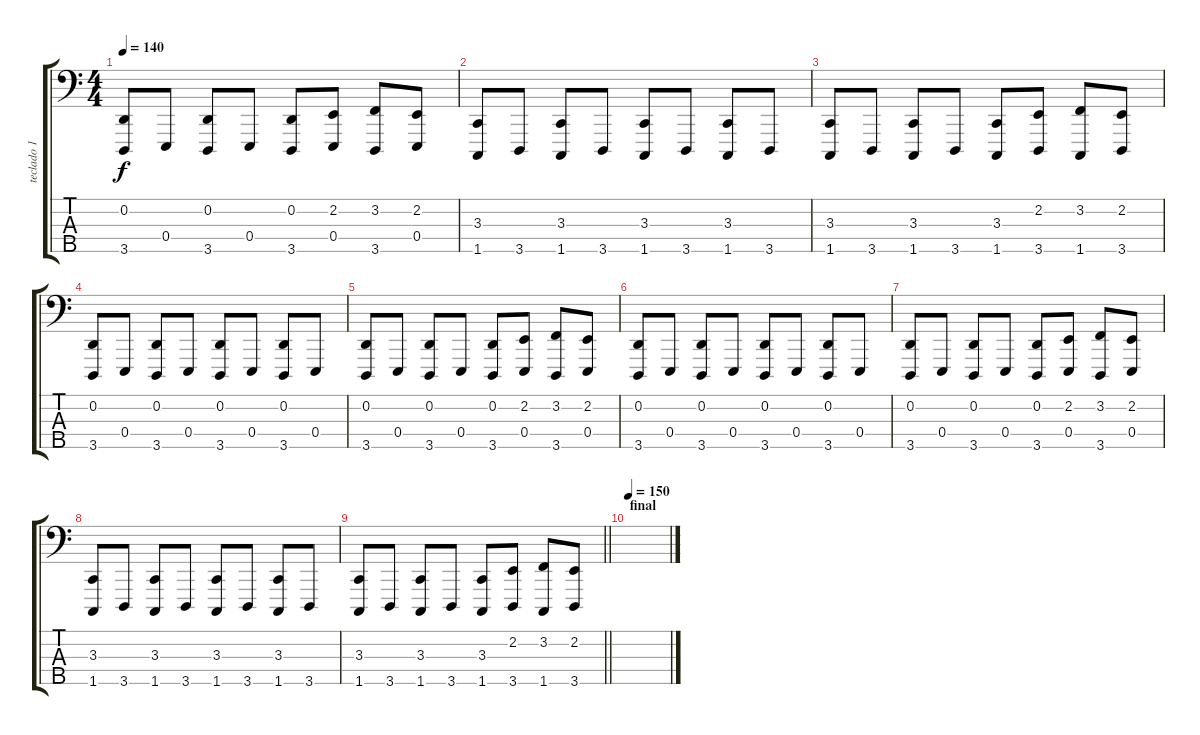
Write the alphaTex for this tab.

\track ("teclado 1" "teclado 1") {instrument lead2sawtooth}
\staff {score tabs}
\tuning (G2 D2 A1 E1 B0) {hide}
\ts (4 4)
\tempo 140
\clef f4
\ks c
(0.2 3.5).8{dy f} 0.4.8 (0.2 3.5).8 0.4.8 (0.2 3.5).8 (2.2 0.4).8 (3.2 3.5).8 (2.2 0.4).8 |
(3.3 1.5).8 3.5.8 (3.3 1.5).8 3.5.8 (3.3 1.5).8 3.5.8 (3.3 1.5).8 3.5.8 |
(3.3 1.5).8 3.5.8 (3.3 1.5).8 3.5.8 (3.3 1.5).8 (2.2 3.5).8 (3.2 1.5).8 (2.2 3.5).8 |
(0.2 3.5).8 0.4.8 (0.2 3.5).8 0.4.8 (0.2 3.5).8 0.4.8 (0.2 3.5).8 0.4.8 |
(0.2 3.5).8 0.4.8 (0.2 3.5).8 0.4.8 (0.2 3.5).8 (2.2 0.4).8 (3.2 3.5).8 (2.2 0.4).8 |
(0.2 3.5).8 0.4.8 (0.2 3.5).8 0.4.8 (0.2 3.5).8 0.4.8 (0.2 3.5).8 0.4.8 |
(0.2 3.5).8 0.4.8 (0.2 3.5).8 0.4.8 (0.2 3.5).8 (2.2 0.4).8 (3.2 3.5).8 (2.2 0.4).8 |
(3.3 1.5).8 3.5.8 (3.3 1.5).8 3.5.8 (3.3 1.5).8 3.5.8 (3.3 1.5).8 3.5.8 |
\barLineRight lightlight
(3.3 1.5).8 3.5.8 (3.3 1.5).8 3.5.8 (3.3 1.5).8 (2.2 3.5).8 (3.2 1.5).8 (2.2 3.5).8 |
\section ("" "final")
\tempo 150
